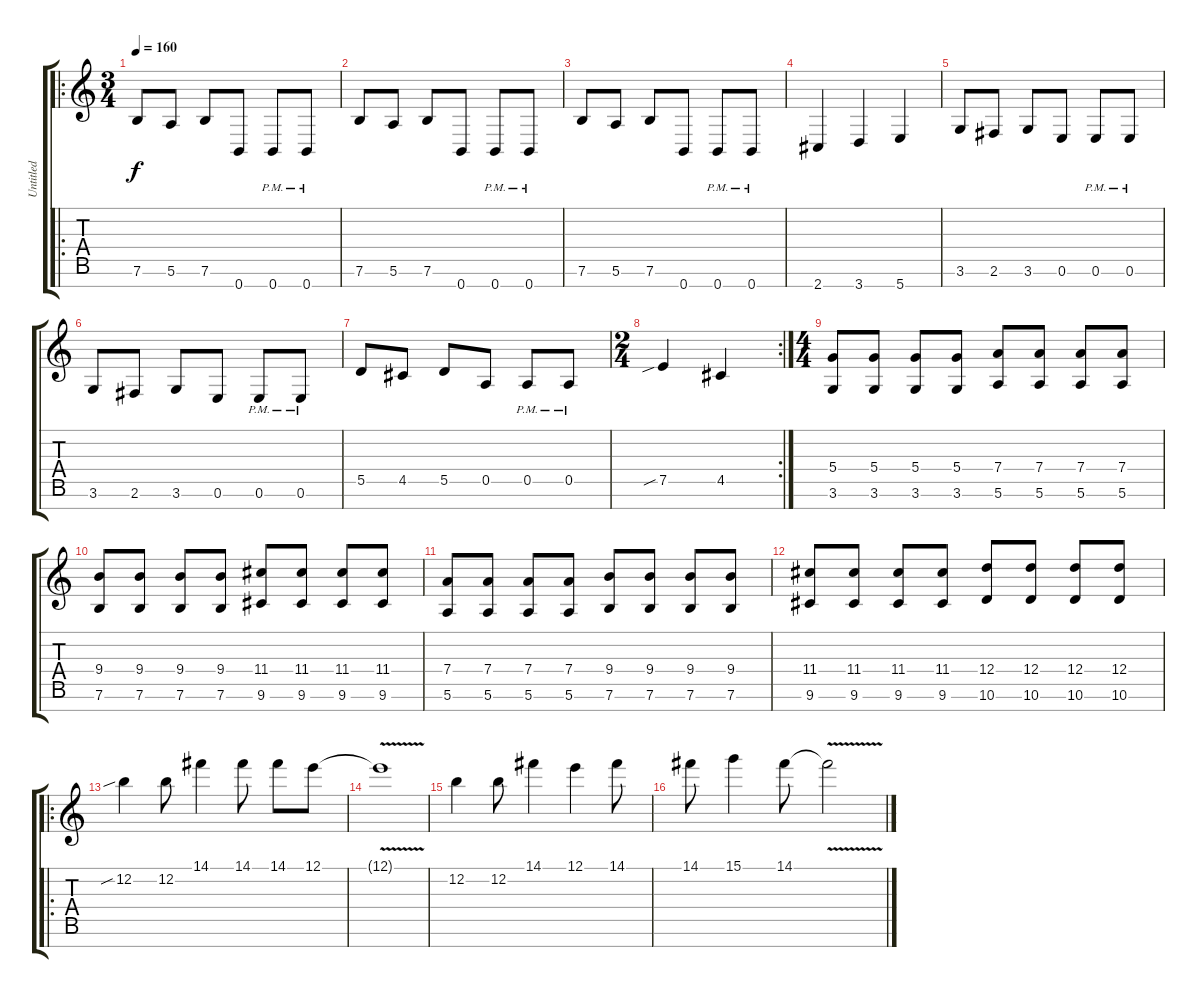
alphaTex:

\track ("Untitled" "Untitled") {instrument distortionguitar}
\staff {score tabs}
\tuning (E4 B3 G3 D3 A2 E2 B1) {hide}
\ro
\ts (3 4)
\tempo 160
\clef g2
\ks c
7.6.8{dy f} 5.6.8 7.6.8 0.7.8 0.7{pm}.8 0.7{pm}.8 |
7.6.8 5.6.8 7.6.8 0.7.8 0.7{pm}.8 0.7{pm}.8 |
7.6.8 5.6.8 7.6.8 0.7.8 0.7{pm}.8 0.7{pm}.8 |
2.7.4 3.7.4 5.7.4 |
3.6.8 2.6.8 3.6.8 0.6.8 0.6{pm}.8 0.6{pm}.8 |
3.6.8 2.6.8 3.6.8 0.6.8 0.6{pm}.8 0.6{pm}.8 |
5.5.8 4.5.8 5.5.8 0.5.8 0.5{pm}.8 0.5{pm}.8 |
\rc 2
\ts (2 4)
7.5{sib}.4 4.5.4 |
\ts (4 4)
(5.4 3.6).8 (5.4 3.6).8 (5.4 3.6).8 (5.4 3.6).8 (7.4 5.6).8 (7.4 5.6).8 (7.4 5.6).8 (7.4 5.6).8 |
(9.4 7.6).8 (9.4 7.6).8 (9.4 7.6).8 (9.4 7.6).8 (11.4 9.6).8 (11.4 9.6).8 (11.4 9.6).8 (11.4 9.6).8 |
(7.4 5.6).8 (7.4 5.6).8 (7.4 5.6).8 (7.4 5.6).8 (9.4 7.6).8 (9.4 7.6).8 (9.4 7.6).8 (9.4 7.6).8 |
(11.4 9.6).8 (11.4 9.6).8 (11.4 9.6).8 (11.4 9.6).8 (12.4 10.6).8 (12.4 10.6).8 (12.4 10.6).8 (12.4 10.6).8 |
\ro
12.2{sib}.4 12.2.8 14.1.4 14.1.8 14.1.8 12.1.8 |
12.1{v t}.1 |
12.2.4 12.2.8 14.1.4 12.1.4 14.1.8 |
14.1.8 15.1.4 14.1.8 14.1{v t}.2
